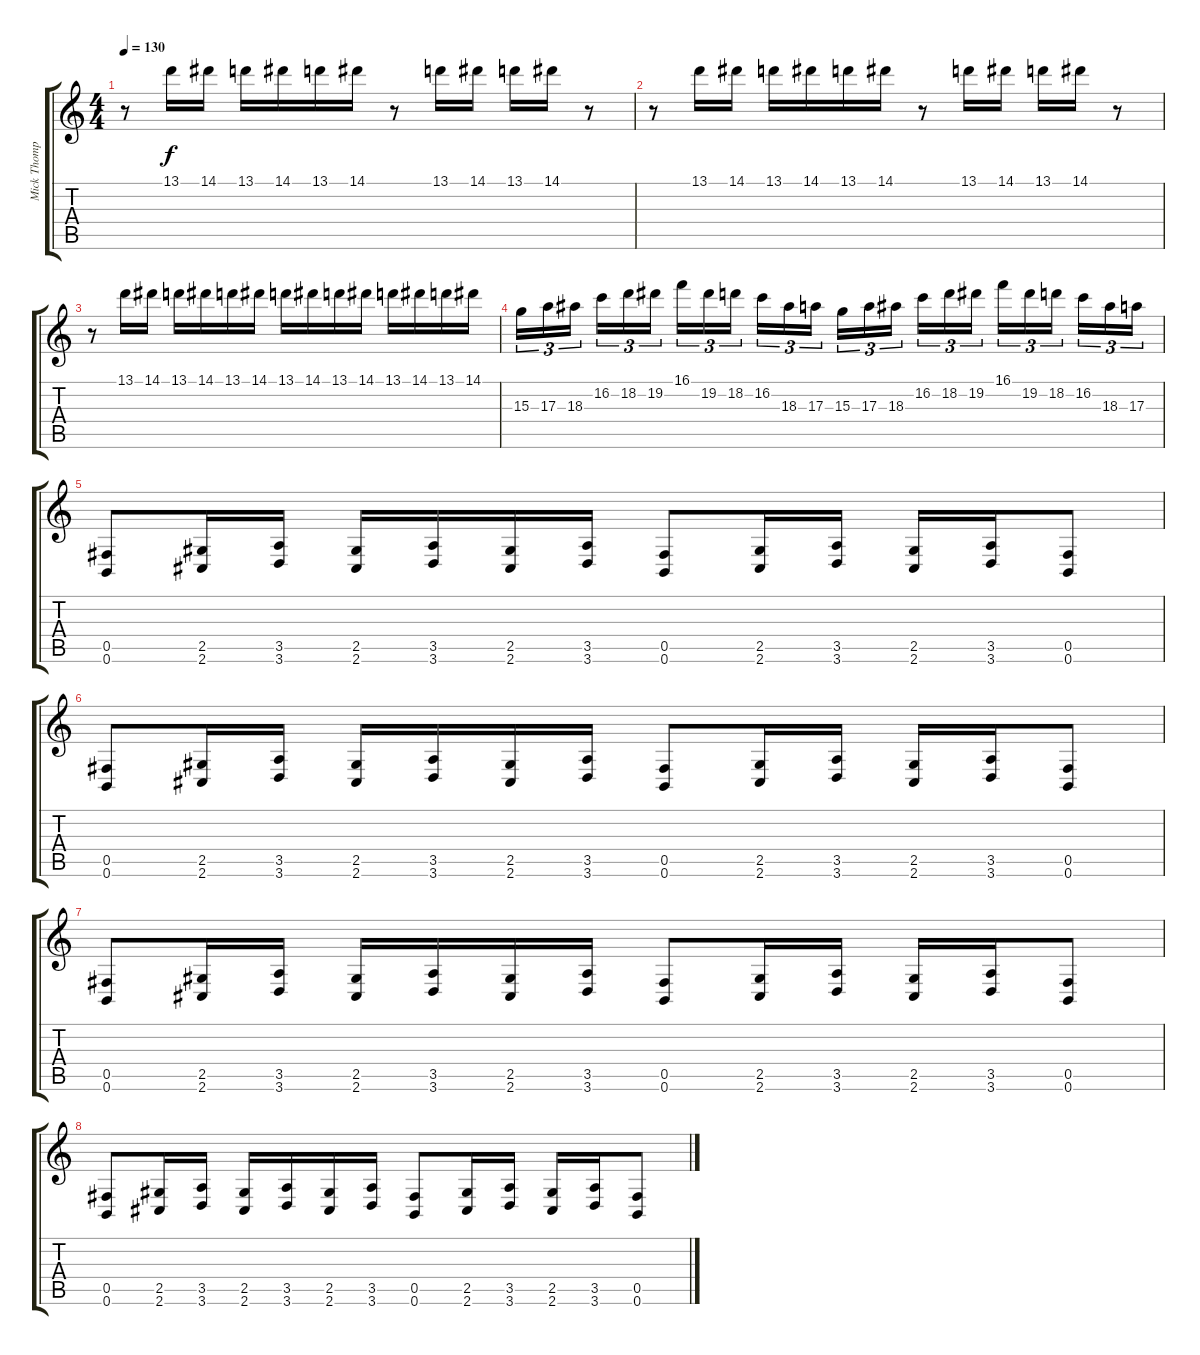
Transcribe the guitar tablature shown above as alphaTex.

\track ("Mick Thompson" "Mick Thomp") {instrument overdrivenguitar}
\staff {score tabs}
\tuning (Db4 Ab3 E3 B2 Gb2 B1) {hide}
\ts (4 4)
\tempo 130
\clef g2
\ks c
r.8{dy f instrument overdrivenguitar} 13.1.16 14.1.16 13.1.16 14.1.16 13.1.16 14.1.16 r.8 13.1.16 14.1.16 13.1.16 14.1.16 r.8 |
r.8 13.1.16 14.1.16 13.1.16 14.1.16 13.1.16 14.1.16 r.8 13.1.16 14.1.16 13.1.16 14.1.16 r.8 |
r.8 13.1.16 14.1.16 13.1.16 14.1.16 13.1.16 14.1.16 13.1.16 14.1.16 13.1.16 14.1.16 13.1.16 14.1.16 13.1.16 14.1.16 |
15.3.16{tu (3 2)} 17.3.16{tu (3 2)} 18.3.16{tu (3 2) beam splitsecondary} 16.2.16{tu (3 2)} 18.2.16{tu (3 2)} 19.2.16{tu (3 2)} 16.1.16{tu (3 2)} 19.2.16{tu (3 2)} 18.2.16{tu (3 2) beam splitsecondary} 16.2.16{tu (3 2)} 18.3.16{tu (3 2)} 17.3.16{tu (3 2)} 15.3.16{tu (3 2)} 17.3.16{tu (3 2)} 18.3.16{tu (3 2) beam splitsecondary} 16.2.16{tu (3 2)} 18.2.16{tu (3 2)} 19.2.16{tu (3 2)} 16.1.16{tu (3 2)} 19.2.16{tu (3 2)} 18.2.16{tu (3 2) beam splitsecondary} 16.2.16{tu (3 2)} 18.3.16{tu (3 2)} 17.3.16{tu (3 2)} |
(0.5 0.6).8 (2.5 2.6).16 (3.5 3.6).16 (2.5 2.6).16 (3.5 3.6).16 (2.5 2.6).16 (3.5 3.6).16 (0.5 0.6).8 (2.5 2.6).16 (3.5 3.6).16 (2.5 2.6).16 (3.5 3.6).16 (0.5 0.6).8 |
(0.5 0.6).8 (2.5 2.6).16 (3.5 3.6).16 (2.5 2.6).16 (3.5 3.6).16 (2.5 2.6).16 (3.5 3.6).16 (0.5 0.6).8 (2.5 2.6).16 (3.5 3.6).16 (2.5 2.6).16 (3.5 3.6).16 (0.5 0.6).8 |
(0.5 0.6).8 (2.5 2.6).16 (3.5 3.6).16 (2.5 2.6).16 (3.5 3.6).16 (2.5 2.6).16 (3.5 3.6).16 (0.5 0.6).8 (2.5 2.6).16 (3.5 3.6).16 (2.5 2.6).16 (3.5 3.6).16 (0.5 0.6).8 |
(0.5 0.6).8 (2.5 2.6).16 (3.5 3.6).16 (2.5 2.6).16 (3.5 3.6).16 (2.5 2.6).16 (3.5 3.6).16 (0.5 0.6).8 (2.5 2.6).16 (3.5 3.6).16 (2.5 2.6).16 (3.5 3.6).16 (0.5 0.6).8
